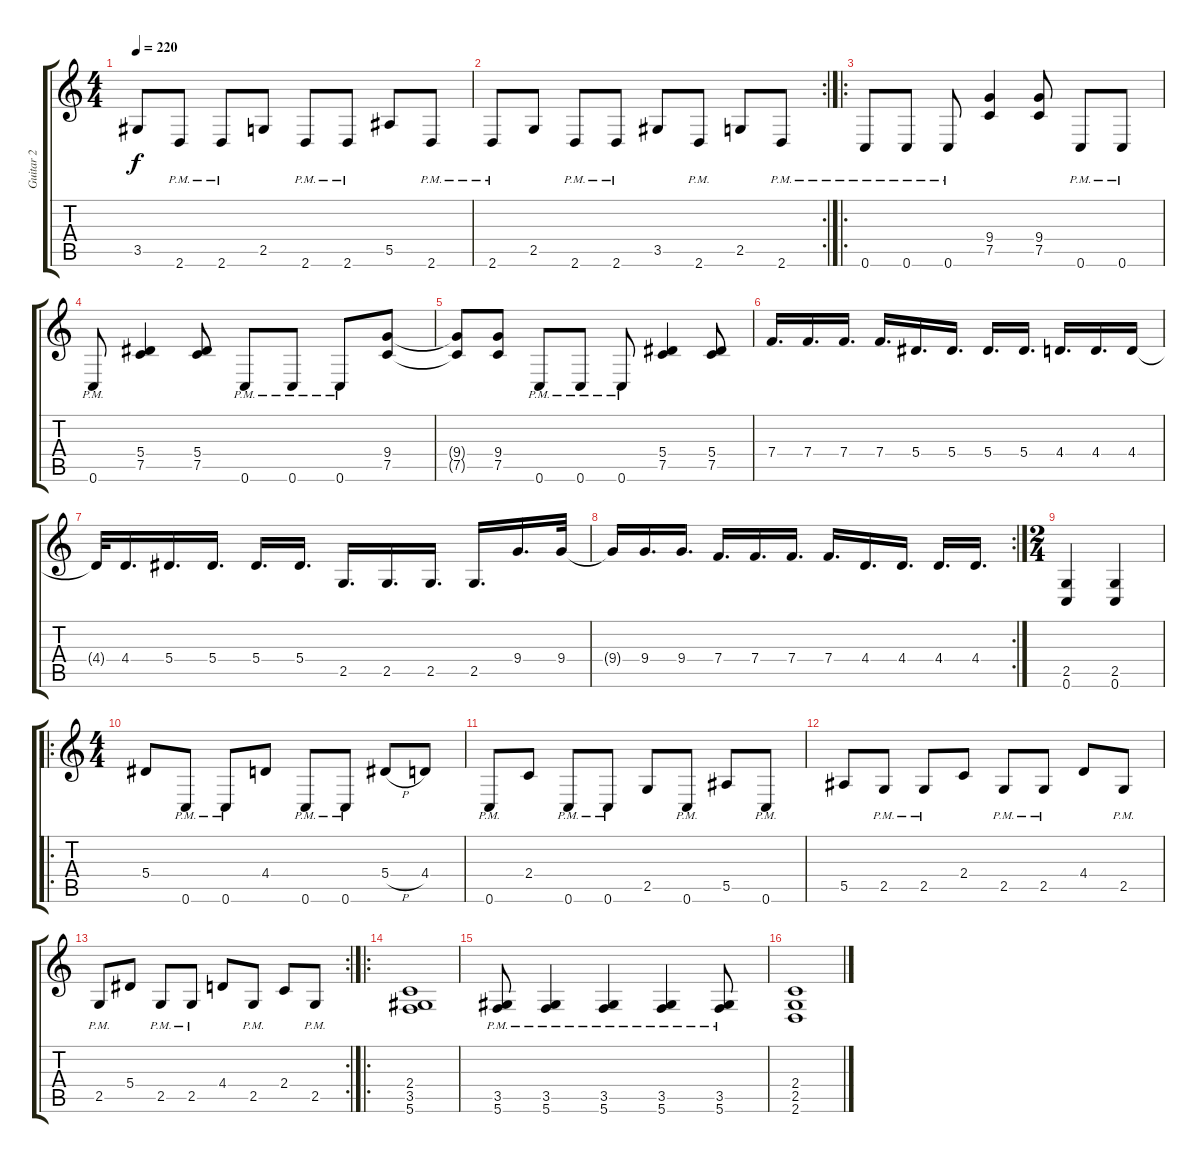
\track ("Guitar 2" "Guitar 2") {instrument distortionguitar}
\staff {score tabs}
\tuning (C4 G3 Eb3 Bb2 F2 C2) {hide}
\ts (4 4)
\tempo 220
\clef g2
\ks c
3.5.8{dy f} 2.6{pm}.8 2.6{pm}.8 2.5.8 2.6{pm}.8 2.6{pm}.8 5.5.8 2.6{pm}.8 |
\rc 2
2.6{pm}.8 2.5.8 2.6{pm}.8 2.6{pm}.8 3.5.8 2.6{pm}.8 2.5.8 2.6{pm}.8 |
\ro
0.6{pm}.8 0.6{pm}.8 0.6{pm}.8 (9.4 7.5).4 (9.4 7.5).8 0.6{pm}.8 0.6{pm}.8 |
0.6{pm}.8 (5.4 7.5).4 (5.4 7.5).8 0.6{pm}.8 0.6{pm}.8 0.6{pm}.8 (9.4 7.5).8 |
(9.4{t} 7.5{t}).8 (9.4 7.5).8 0.6{pm}.8 0.6{pm}.8 0.6{pm}.8 (5.4 7.5).4 (5.4 7.5).8 |
7.4.16{d} 7.4.16{d} 7.4.16{d} 7.4.16{d} 5.4.16{d} 5.4.16{d} 5.4.16{d} 5.4.16{d} 4.4.16{d} 4.4.16{d} 4.4.16 |
4.4{t}.32 4.4.16{d} 5.4.16{d} 5.4.16{d} 5.4.16{d} 5.4.16{d} 2.5.16{d} 2.5.16{d} 2.5.16{d} 2.5.16{d} 9.4.16{d} 9.4.32 |
\rc 2
9.4{t}.16 9.4.16{d} 9.4.16{d} 7.4.16{d} 7.4.16{d} 7.4.16{d} 7.4.16{d} 4.4.16{d} 4.4.16{d} 4.4.16{d} 4.4.16{d} |
\ts (2 4)
(2.5 0.6).4 (2.5 0.6).4 |
\ro
\ts (4 4)
5.4.8 0.6{pm}.8 0.6{pm}.8 4.4.8 0.6{pm}.8 0.6{pm}.8 5.4{h}.8 4.4.8 |
0.6{pm}.8 2.4.8 0.6{pm}.8 0.6{pm}.8 2.5.8 0.6{pm}.8 5.5.8 0.6{pm}.8 |
5.5.8 2.5{pm}.8 2.5{pm}.8 2.4.8 2.5{pm}.8 2.5{pm}.8 4.4.8 2.5{pm}.8 |
\rc 2
2.5{pm}.8 5.4.8 2.5{pm}.8 2.5{pm}.8 4.4.8 2.5{pm}.8 2.4.8 2.5{pm}.8 |
\ro
(2.4 3.5 5.6).1 |
(3.5{pm} 5.6{pm}).8 (3.5{pm} 5.6{pm}).4 (3.5{pm} 5.6{pm}).4 (3.5{pm} 5.6{pm}).4 (3.5{pm} 5.6{pm}).8 |
(2.4 2.5 2.6).1
